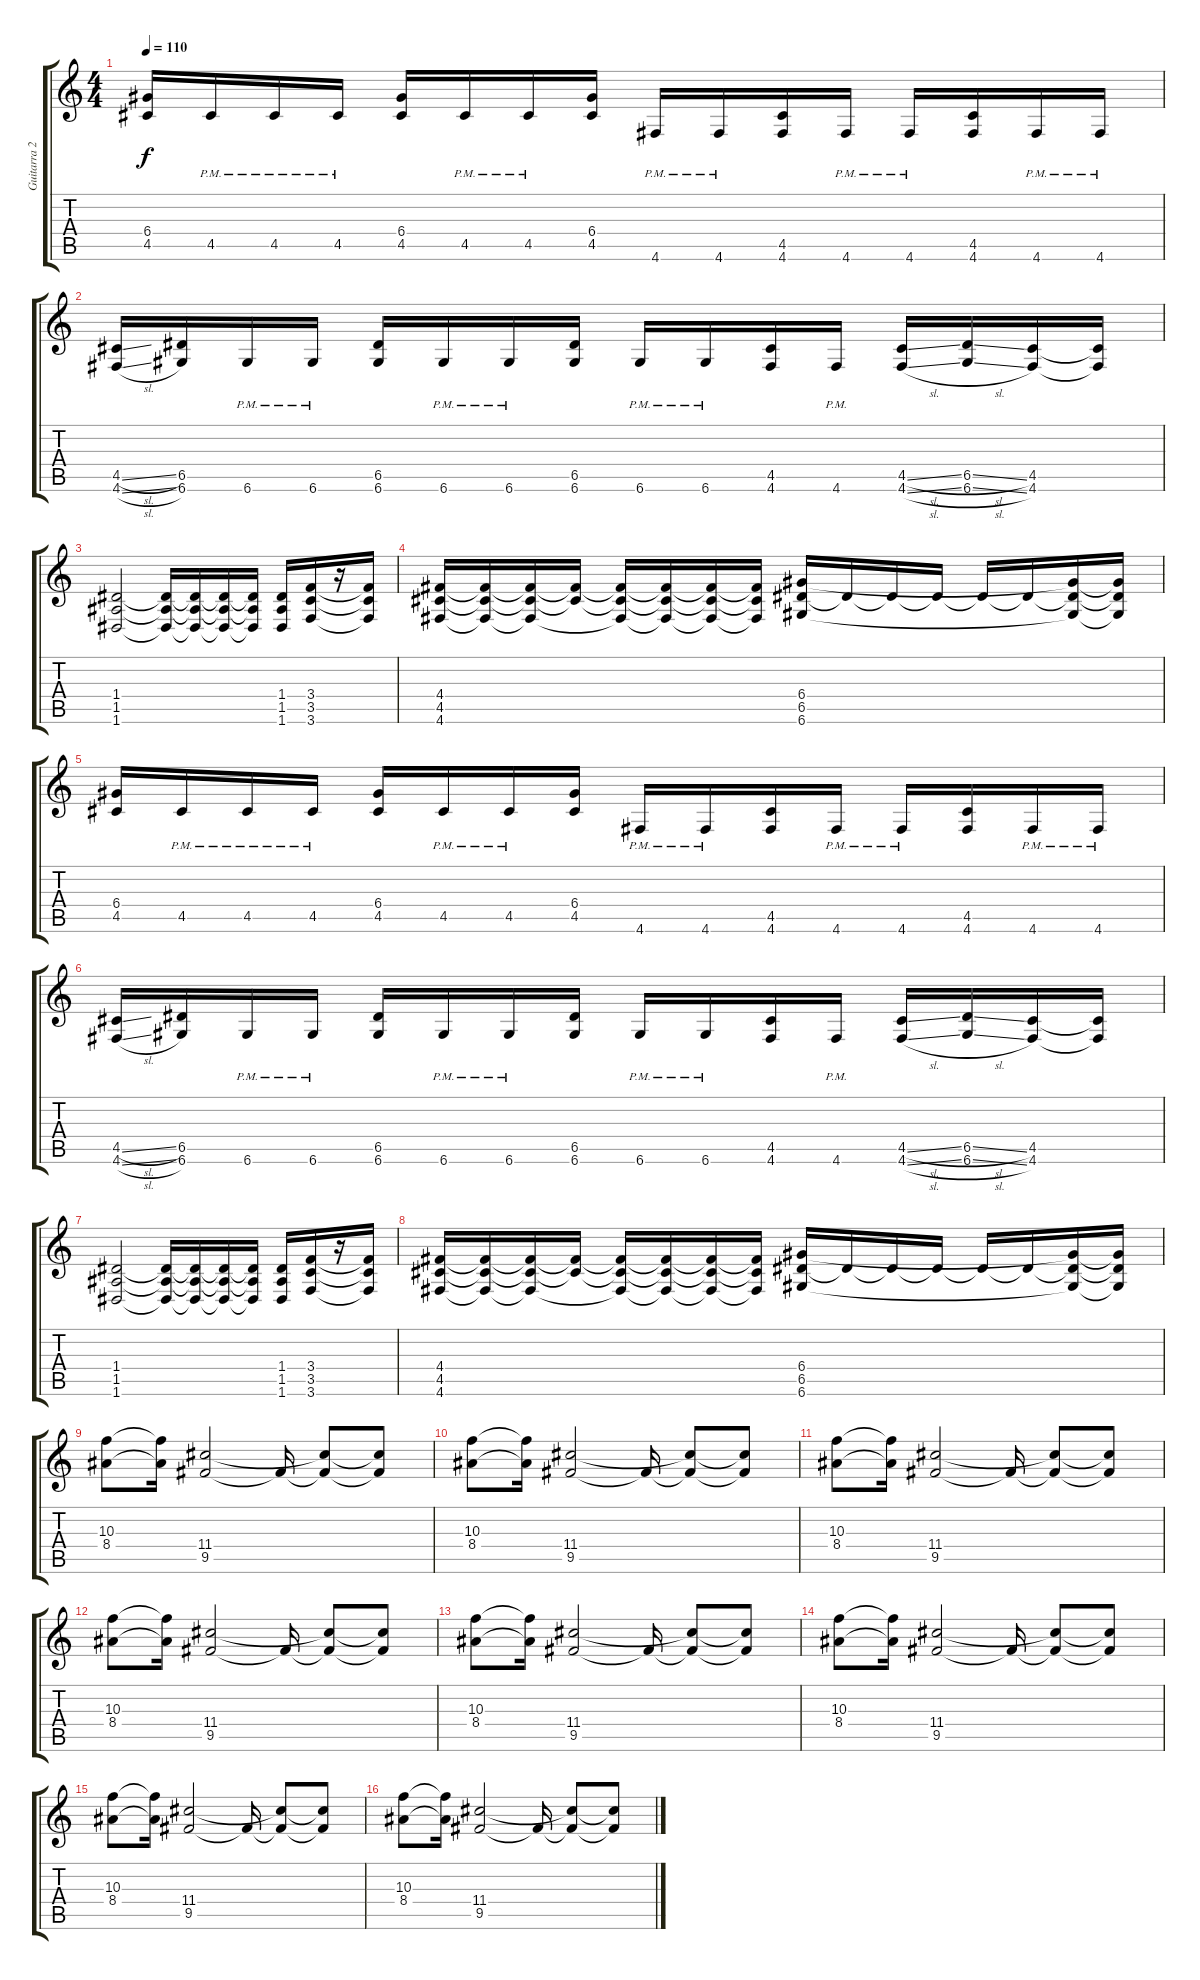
\track ("Guitarra 2" "Guitarra 2") {instrument distortionguitar}
\staff {score tabs}
\tuning (E4 B3 G3 D3 A2 D2) {hide}
\ts (4 4)
\tempo 110
\clef g2
\ks c
(6.4 4.5).16{dy f} 4.5{pm}.16 4.5{pm}.16 4.5{pm}.16 (6.4 4.5).16 4.5{pm}.16 4.5{pm}.16 (6.4 4.5).16 4.6{pm}.16 4.6{pm}.16 (4.5 4.6).16 4.6{pm}.16 4.6{pm}.16 (4.5 4.6).16 4.6{pm}.16 4.6{pm}.16 |
(4.5{sl} 4.6{sl}).16 (6.5 6.6).16 6.6{pm}.16 6.6{pm}.16 (6.5 6.6).16 6.6{pm}.16 6.6{pm}.16 (6.5 6.6).16 6.6{pm}.16 6.6{pm}.16 (4.5 4.6).16 4.6{pm}.16 (4.5{sl} 4.6{sl}).16 (6.5{sl} 6.6{sl}).16 (4.5 4.6).16 (4.5{t} 4.6{t}).16 |
(1.4 1.5 1.6).2 (1.4{t} 1.5{t} 1.6{t}).16 (1.4{t} 1.5{t} 1.6{t}).16 (1.4{t} 1.5{t} 1.6{t}).16 (1.4{t} 1.5{t} 1.6{t}).16 (1.4 1.5 1.6).16 (3.4 3.5 3.6).16 r.16 (3.4{t} 3.5{t} 3.6{t}).16 |
(4.4 4.5 4.6).16 (4.4{t} 4.5{t} 4.6{t}).16 (4.4{t} 4.5{t} 4.6{t}).16 (4.4{t} 4.5{t}).16 (4.4{t} 4.5{t} 4.6{t}).16 (4.4{t} 4.5{t} 4.6{t}).16 (4.4{t} 4.5{t} 4.6{t}).16 (4.4{t} 4.5{t} 4.6{t}).16 (6.4 6.5 6.6).16 6.5{t}.16 6.5{t}.16 6.5{t}.16 6.5{t}.16 6.5{t}.16 (6.4{t} 6.5{t} 6.6{t}).16 (6.4{t} 6.5{t} 6.6{t}).16 |
(6.4 4.5).16 4.5{pm}.16 4.5{pm}.16 4.5{pm}.16 (6.4 4.5).16 4.5{pm}.16 4.5{pm}.16 (6.4 4.5).16 4.6{pm}.16 4.6{pm}.16 (4.5 4.6).16 4.6{pm}.16 4.6{pm}.16 (4.5 4.6).16 4.6{pm}.16 4.6{pm}.16 |
(4.5{sl} 4.6{sl}).16 (6.5 6.6).16 6.6{pm}.16 6.6{pm}.16 (6.5 6.6).16 6.6{pm}.16 6.6{pm}.16 (6.5 6.6).16 6.6{pm}.16 6.6{pm}.16 (4.5 4.6).16 4.6{pm}.16 (4.5{sl} 4.6{sl}).16 (6.5{sl} 6.6{sl}).16 (4.5 4.6).16 (4.5{t} 4.6{t}).16 |
(1.4 1.5 1.6).2 (1.4{t} 1.5{t} 1.6{t}).16 (1.4{t} 1.5{t} 1.6{t}).16 (1.4{t} 1.5{t} 1.6{t}).16 (1.4{t} 1.5{t} 1.6{t}).16 (1.4 1.5 1.6).16 (3.4 3.5 3.6).16 r.16 (3.4{t} 3.5{t} 3.6{t}).16 |
(4.4 4.5 4.6).16 (4.4{t} 4.5{t} 4.6{t}).16 (4.4{t} 4.5{t} 4.6{t}).16 (4.4{t} 4.5{t}).16 (4.4{t} 4.5{t} 4.6{t}).16 (4.4{t} 4.5{t} 4.6{t}).16 (4.4{t} 4.5{t} 4.6{t}).16 (4.4{t} 4.5{t} 4.6{t}).16 (6.4 6.5 6.6).16 6.5{t}.16 6.5{t}.16 6.5{t}.16 6.5{t}.16 6.5{t}.16 (6.4{t} 6.5{t} 6.6{t}).16 (6.4{t} 6.5{t} 6.6{t}).16 |
(10.3 8.4).8 (10.3{t} 8.4{t}).16 (11.4 9.5).2 9.5{t}.16 (11.4{t} 9.5{t}).8 (11.4{t} 9.5{t}).8 |
(10.3 8.4).8 (10.3{t} 8.4{t}).16 (11.4 9.5).2 9.5{t}.16 (11.4{t} 9.5{t}).8 (11.4{t} 9.5{t}).8 |
(10.3 8.4).8 (10.3{t} 8.4{t}).16 (11.4 9.5).2 9.5{t}.16 (11.4{t} 9.5{t}).8 (11.4{t} 9.5{t}).8 |
(10.3 8.4).8 (10.3{t} 8.4{t}).16 (11.4 9.5).2 9.5{t}.16 (11.4{t} 9.5{t}).8 (11.4{t} 9.5{t}).8 |
(10.3 8.4).8 (10.3{t} 8.4{t}).16 (11.4 9.5).2 9.5{t}.16 (11.4{t} 9.5{t}).8 (11.4{t} 9.5{t}).8 |
(10.3 8.4).8 (10.3{t} 8.4{t}).16 (11.4 9.5).2 9.5{t}.16 (11.4{t} 9.5{t}).8 (11.4{t} 9.5{t}).8 |
(10.3 8.4).8 (10.3{t} 8.4{t}).16 (11.4 9.5).2 9.5{t}.16 (11.4{t} 9.5{t}).8 (11.4{t} 9.5{t}).8 |
(10.3 8.4).8 (10.3{t} 8.4{t}).16 (11.4 9.5).2 9.5{t}.16 (11.4{t} 9.5{t}).8 (11.4{t} 9.5{t}).8
